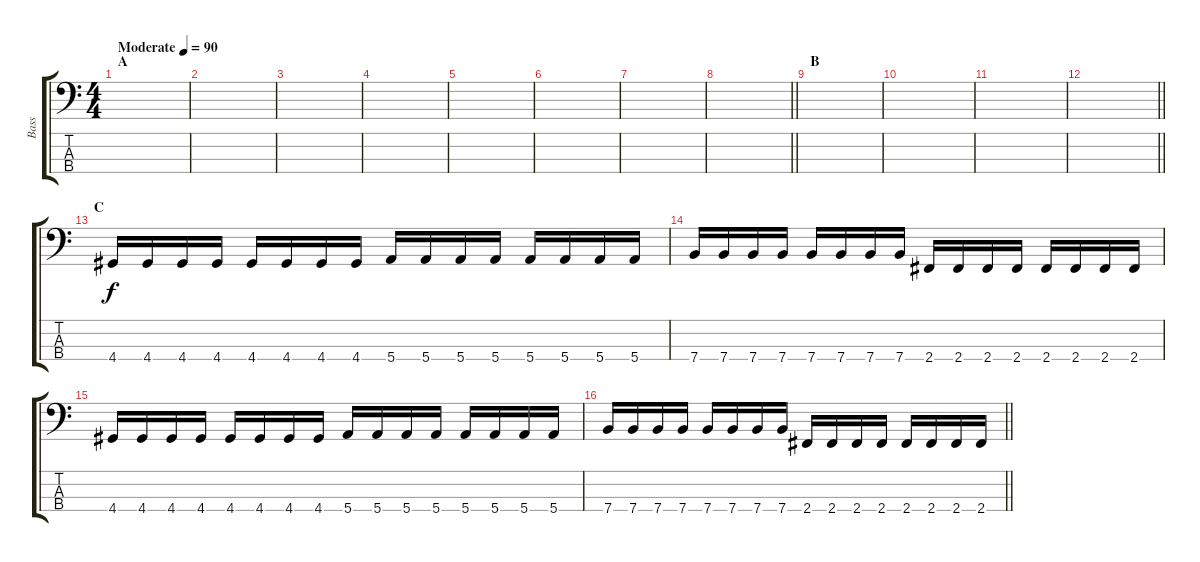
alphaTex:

\track ("Bass" "Bass") {instrument electricbasspick}
\staff {score tabs}
\tuning (G2 D2 A1 E1) {hide}
\ts (4 4)
\section ("" "A")
\tempo (90 "Moderate")
\clef f4
\ks c
|
|
|
|
|
|
|
\barLineRight lightlight
|
\section ("" "B")
|
|
|
\barLineRight lightlight
|
\section ("" "C")
4.4.16 4.4.16 4.4.16 4.4.16 4.4.16 4.4.16 4.4.16 4.4.16 5.4.16 5.4.16 5.4.16 5.4.16 5.4.16 5.4.16 5.4.16 5.4.16 |
7.4.16 7.4.16 7.4.16 7.4.16 7.4.16 7.4.16 7.4.16 7.4.16 2.4.16 2.4.16 2.4.16 2.4.16 2.4.16 2.4.16 2.4.16 2.4.16 |
4.4.16 4.4.16 4.4.16 4.4.16 4.4.16 4.4.16 4.4.16 4.4.16 5.4.16 5.4.16 5.4.16 5.4.16 5.4.16 5.4.16 5.4.16 5.4.16 |
\barLineRight lightlight
7.4.16 7.4.16 7.4.16 7.4.16 7.4.16 7.4.16 7.4.16 7.4.16 2.4.16 2.4.16 2.4.16 2.4.16 2.4.16 2.4.16 2.4.16 2.4.16
